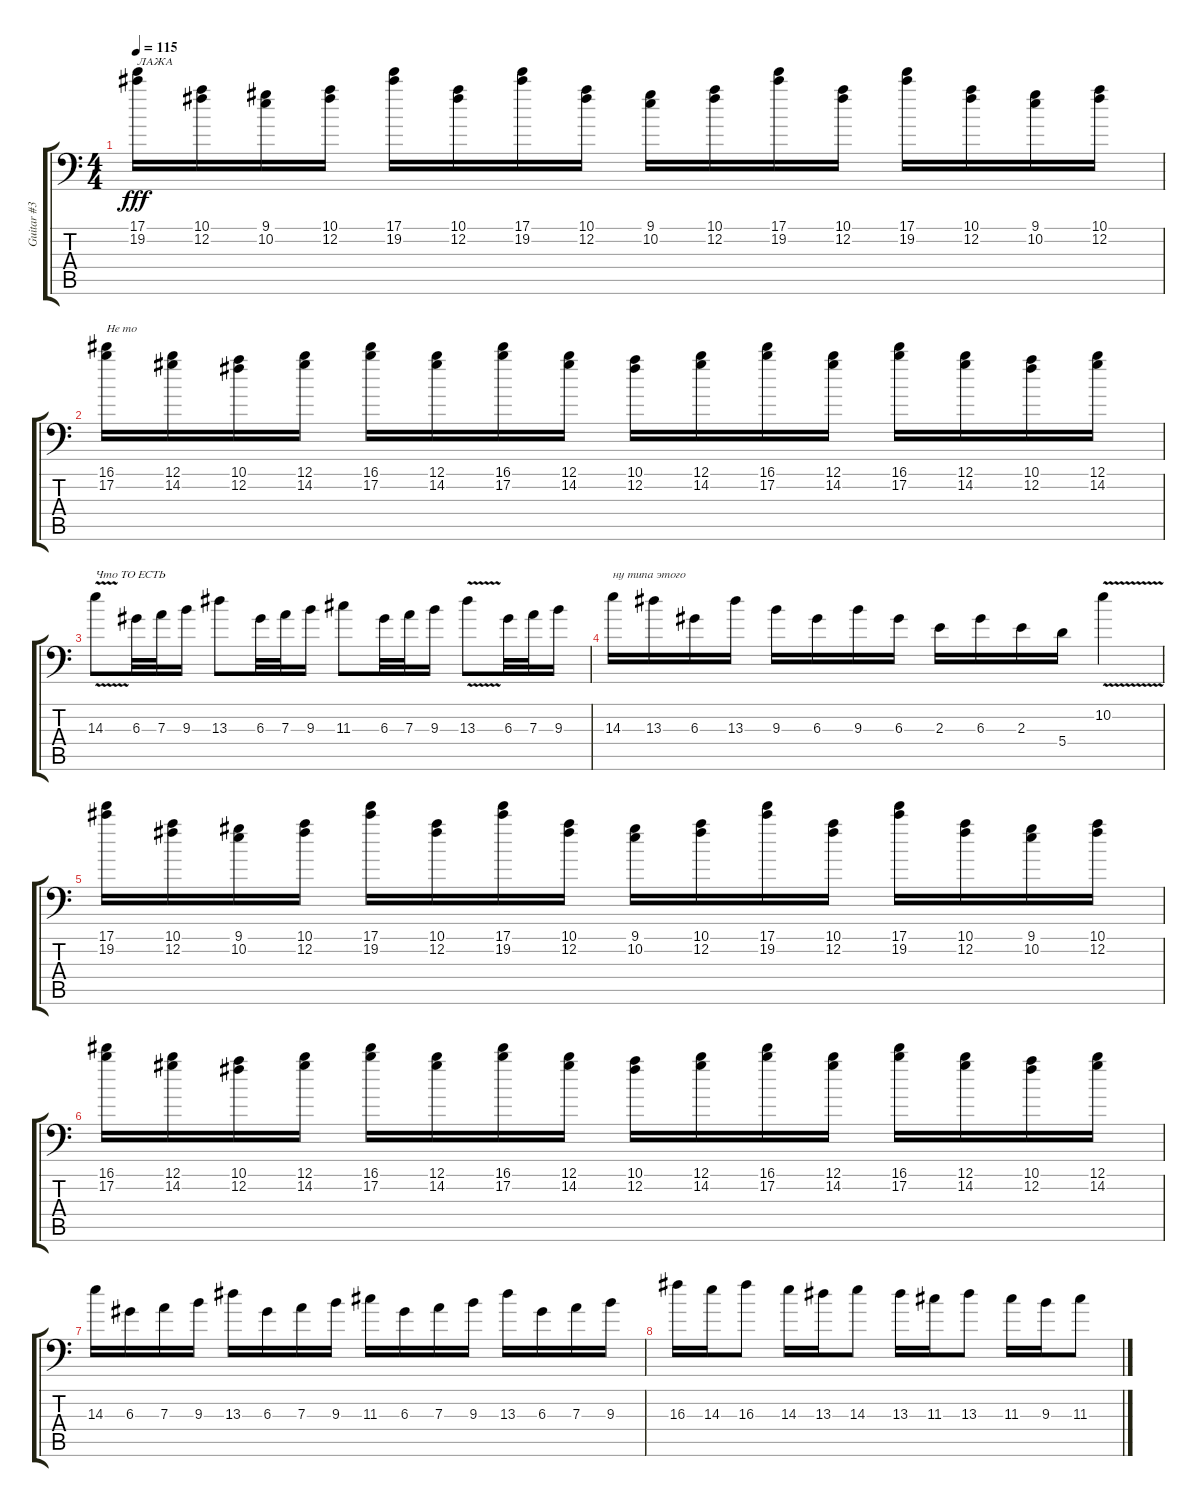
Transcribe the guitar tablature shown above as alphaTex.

\track ("Guitar #3 Add." "Guitar #3 ") {instrument distortionguitar}
\staff {score tabs}
\tuning (B3 Gb3 D3 A2 E2 A1) {hide}
\ts (4 4)
\tempo 115
\clef f4
\ks c
(17.1 19.2).16{txt "ЛАЖА" dy fff} (10.1 12.2).16 (9.1 10.2).16 (10.1 12.2).16 (17.1 19.2).16 (10.1 12.2).16 (17.1 19.2).16 (10.1 12.2).16 (9.1 10.2).16 (10.1 12.2).16 (17.1 19.2).16 (10.1 12.2).16 (17.1 19.2).16 (10.1 12.2).16 (9.1 10.2).16 (10.1 12.2).16 |
(16.1 17.2).16{txt "Не то"} (12.1 14.2).16 (10.1 12.2).16 (12.1 14.2).16 (16.1 17.2).16 (12.1 14.2).16 (16.1 17.2).16 (12.1 14.2).16 (10.1 12.2).16 (12.1 14.2).16 (16.1 17.2).16 (12.1 14.2).16 (16.1 17.2).16 (12.1 14.2).16 (10.1 12.2).16 (12.1 14.2).16 |
14.3{v}.8{txt "Что ТО ЕСТЬ"} 6.3.32 7.3.32 9.3.16 13.3.8 6.3.32 7.3.32 9.3.16 11.3.8 6.3.32 7.3.32 9.3.16 13.3{v}.8 6.3.32 7.3.32 9.3.16 |
14.3.16{txt "ну типа этого"} 13.3.16 6.3.16 13.3.16 9.3.16 6.3.16 9.3.16 6.3.16 2.3.16 6.3.16 2.3.16 5.4.16 10.2{v}.4{instrument guitarharmonics} |
(17.1 19.2).16{instrument overdrivenguitar} (10.1 12.2).16 (9.1 10.2).16 (10.1 12.2).16 (17.1 19.2).16 (10.1 12.2).16 (17.1 19.2).16 (10.1 12.2).16 (9.1 10.2).16 (10.1 12.2).16 (17.1 19.2).16 (10.1 12.2).16 (17.1 19.2).16 (10.1 12.2).16 (9.1 10.2).16 (10.1 12.2).16 |
(16.1 17.2).16 (12.1 14.2).16 (10.1 12.2).16 (12.1 14.2).16 (16.1 17.2).16 (12.1 14.2).16 (16.1 17.2).16 (12.1 14.2).16 (10.1 12.2).16 (12.1 14.2).16 (16.1 17.2).16 (12.1 14.2).16 (16.1 17.2).16 (12.1 14.2).16 (10.1 12.2).16 (12.1 14.2).16 |
14.3.16 6.3.16 7.3.16 9.3.16 13.3.16 6.3.16 7.3.16 9.3.16 11.3.16 6.3.16 7.3.16 9.3.16 13.3.16 6.3.16 7.3.16 9.3.16 |
16.3.16 14.3.16 16.3.8 14.3.16 13.3.16 14.3.8 13.3.16 11.3.16 13.3.8 11.3.16 9.3.16 11.3.8
